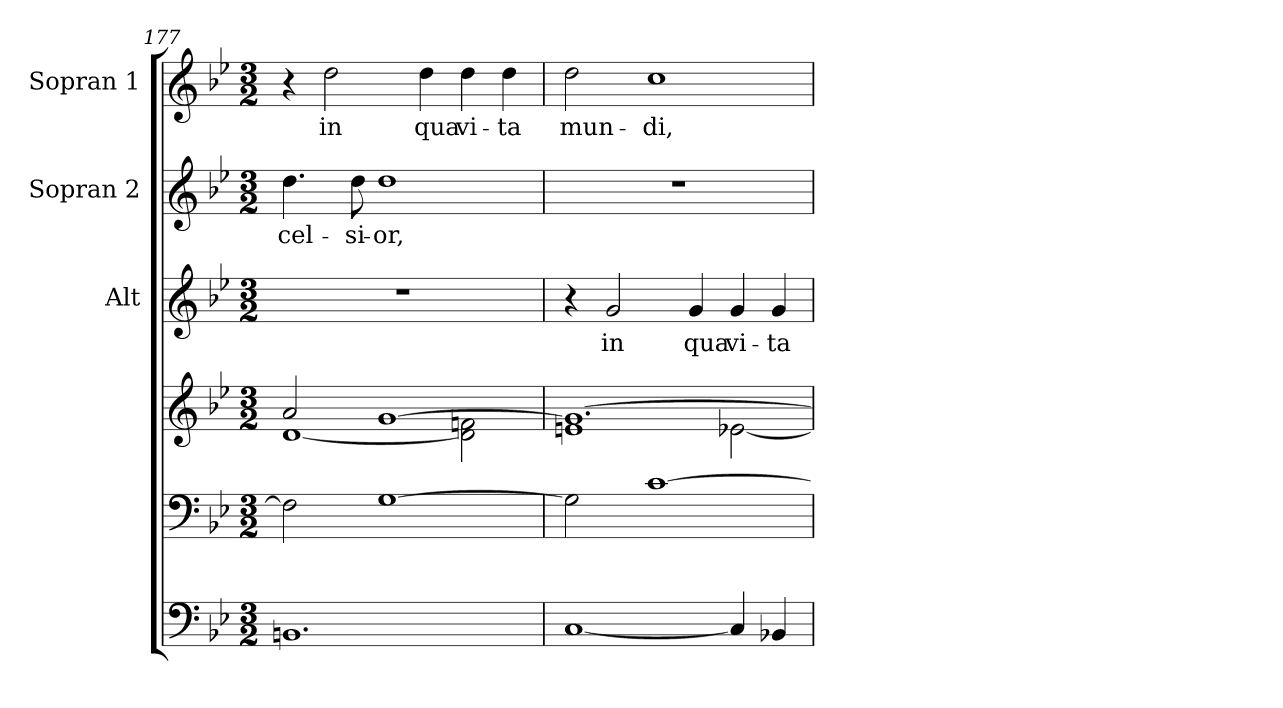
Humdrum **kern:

**kern	**kern	**kern	**kern	**text	**kern	**text	**kern	**text
*part5	*part4	*part4	*part3	*part3	*part2	*part2	*part1	*part1
*staff6	*staff5	*staff4	*staff3	*staff3	*staff2	*staff2	*staff1	*staff1
*	*	*	*I"Alt	*	*I"Sopran 2	*	*I"Sopran 1	*
*	*	*	*I'A.	*	*I'S. 2	*	*I'S. 1	*
*clefF4	*clefF4	*clefG2	*clefG2	*	*clefG2	*	*clefG2	*
*k[b-e-]	*k[b-e-]	*k[b-e-]	*k[b-e-]	*	*k[b-e-]	*	*k[b-e-]	*
*B-:	*B-:	*B-:	*B-:	*	*B-:	*	*B-:	*
*M3/2	*M3/2	*M3/2	*M3/2	*	*M3/2	*	*M3/2	*
=177	=177	=177	=177	=177	=177	=177	=177	=177
*	*	*^	*	*	*	*	*	*
!	!	!	!	!	!	!	!LO:LY:b	!	!
1.BBn	2F#\]	2a/	[<1d	1.r	.	4.dd\	-cel-	4r	.
!	!	!	!	!	!	!	!	!	!LO:LY:b
.	.	.	.	.	.	.	.	2dd\	in
!	!	!	!	!	!	!	!LO:LY:b	!	!
.	.	.	.	.	.	8dd\	-si-	.	.
!	!	!	!	!	!	!	!LO:LY:b	!	!
.	[1G	[>1g	.	.	.	1dd	-or,	.	.
!	!	!	!	!	!	!	!	!	!LO:LY:b
.	.	.	.	.	.	.	.	4dd\	qua
!	!	!	!	!	!	!	!	!	!LO:LY:b
.	.	.	2d\] 2fn\	.	.	.	.	4dd\	vi-
!	!	!	!	!	!	!	!	!	!LO:LY:b
.	.	.	.	.	.	.	.	4dd\	-ta
=178	=178	=178	=178	=178	=178	=178	=178	=178	=178
!	!	!	!	!	!	!	!	!	!LO:LY:b
[1C	2G\]	1.g_	1en	4r	.	1.r	.	2dd\	mun-
!	!	!	!	!	!LO:LY:b	!	!	!	!
.	.	.	.	2g/	in	.	.	.	.
!	!	!	!	!	!	!	!	!	!LO:LY:b
.	[1c	.	.	.	.	.	.	1cc	-di,
!	!	!	!	!	!LO:LY:b	!	!	!	!
.	.	.	.	4g/	qua	.	.	.	.
!	!	!	!	!	!LO:LY:b	!	!	!	!
4C/]	.	.	[<2e-X\	4g/	vi-	.	.	.	.
!	!	!	!	!	!LO:LY:b	!	!	!	!
4BB-X/	.	.	.	4g/	-ta	.	.	.	.
*	*	*v	*v	*	*	*	*	*	*
=	=	=	=	=	=	=	=	=
*-	*-	*-	*-	*-	*-	*-	*-	*-
